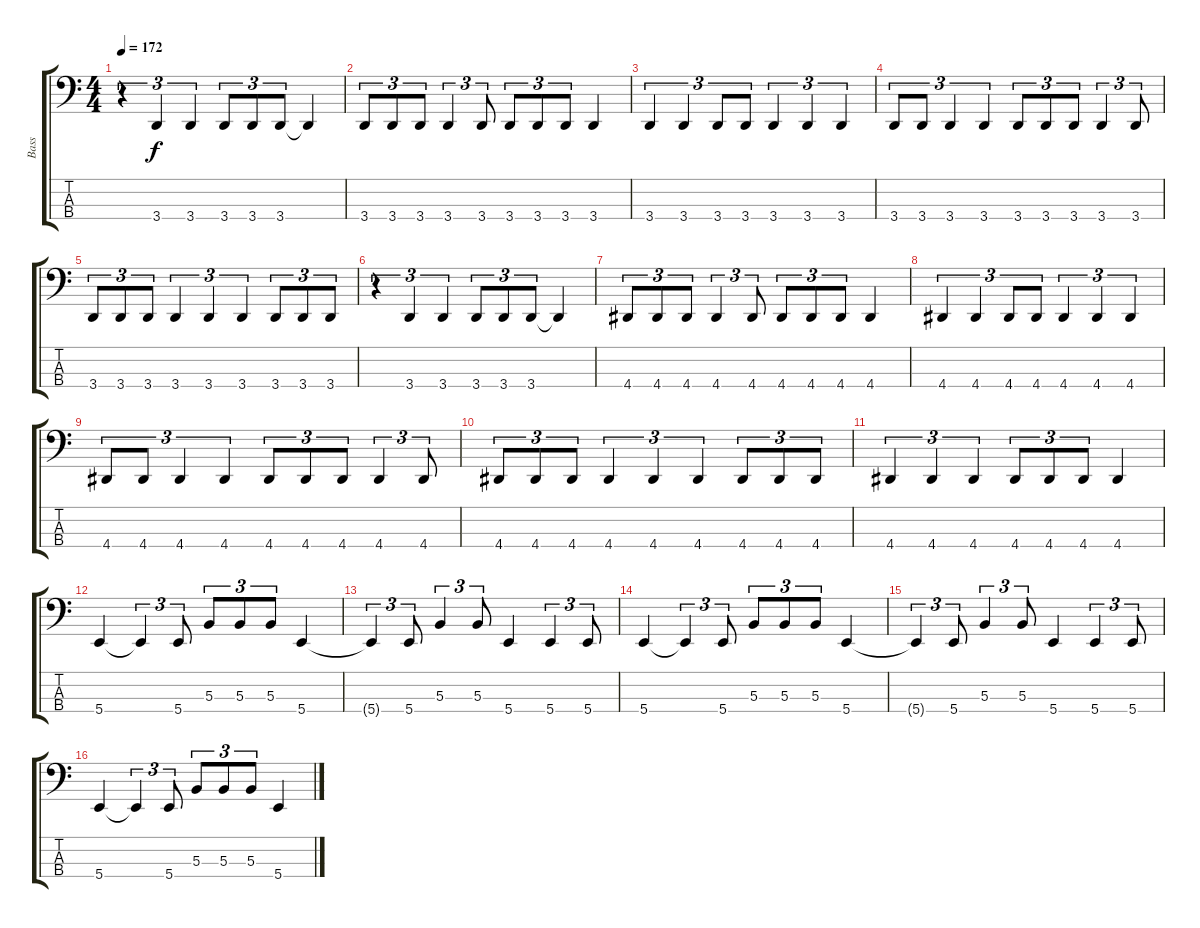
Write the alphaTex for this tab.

\track ("Bass" "Bass") {instrument electricbasspick}
\staff {score tabs}
\tuning (E2 B1 Gb1 B0) {hide}
\ts (4 4)
\tempo 172
\clef f4
\ks c
r.4{tu (3 2) dy f} 3.4.4{tu (3 2)} 3.4.4{tu (3 2)} 3.4.8{tu (3 2)} 3.4.8{tu (3 2)} 3.4.8{tu (3 2)} 3.4{t}.4 |
3.4.8{tu (3 2)} 3.4.8{tu (3 2)} 3.4.8{tu (3 2)} 3.4.4{tu (3 2)} 3.4.8{tu (3 2)} 3.4.8{tu (3 2)} 3.4.8{tu (3 2)} 3.4.8{tu (3 2)} 3.4.4 |
3.4.4{tu (3 2)} 3.4.4{tu (3 2)} 3.4.8{tu (3 2)} 3.4.8{tu (3 2)} 3.4.4{tu (3 2)} 3.4.4{tu (3 2)} 3.4.4{tu (3 2)} |
3.4.8{tu (3 2)} 3.4.8{tu (3 2)} 3.4.4{tu (3 2)} 3.4.4{tu (3 2)} 3.4.8{tu (3 2)} 3.4.8{tu (3 2)} 3.4.8{tu (3 2)} 3.4.4{tu (3 2)} 3.4.8{tu (3 2)} |
3.4.8{tu (3 2)} 3.4.8{tu (3 2)} 3.4.8{tu (3 2)} 3.4.4{tu (3 2)} 3.4.4{tu (3 2)} 3.4.4{tu (3 2)} 3.4.8{tu (3 2)} 3.4.8{tu (3 2)} 3.4.8{tu (3 2)} |
r.4{tu (3 2)} 3.4.4{tu (3 2)} 3.4.4{tu (3 2)} 3.4.8{tu (3 2)} 3.4.8{tu (3 2)} 3.4.8{tu (3 2)} 3.4{t}.4 |
4.4.8{tu (3 2)} 4.4.8{tu (3 2)} 4.4.8{tu (3 2)} 4.4.4{tu (3 2)} 4.4.8{tu (3 2)} 4.4.8{tu (3 2)} 4.4.8{tu (3 2)} 4.4.8{tu (3 2)} 4.4.4 |
4.4.4{tu (3 2)} 4.4.4{tu (3 2)} 4.4.8{tu (3 2)} 4.4.8{tu (3 2)} 4.4.4{tu (3 2)} 4.4.4{tu (3 2)} 4.4.4{tu (3 2)} |
4.4.8{tu (3 2)} 4.4.8{tu (3 2)} 4.4.4{tu (3 2)} 4.4.4{tu (3 2)} 4.4.8{tu (3 2)} 4.4.8{tu (3 2)} 4.4.8{tu (3 2)} 4.4.4{tu (3 2)} 4.4.8{tu (3 2)} |
4.4.8{tu (3 2)} 4.4.8{tu (3 2)} 4.4.8{tu (3 2)} 4.4.4{tu (3 2)} 4.4.4{tu (3 2)} 4.4.4{tu (3 2)} 4.4.8{tu (3 2)} 4.4.8{tu (3 2)} 4.4.8{tu (3 2)} |
4.4.4{tu (3 2)} 4.4.4{tu (3 2)} 4.4.4{tu (3 2)} 4.4.8{tu (3 2)} 4.4.8{tu (3 2)} 4.4.8{tu (3 2)} 4.4.4 |
5.4.4 5.4{t}.4{tu (3 2)} 5.4.8{tu (3 2)} 5.3.8{tu (3 2)} 5.3.8{tu (3 2)} 5.3.8{tu (3 2)} 5.4.4 |
5.4{t}.4{tu (3 2)} 5.4.8{tu (3 2)} 5.3.4{tu (3 2)} 5.3.8{tu (3 2)} 5.4.4 5.4.4{tu (3 2)} 5.4.8{tu (3 2)} |
5.4.4 5.4{t}.4{tu (3 2)} 5.4.8{tu (3 2)} 5.3.8{tu (3 2)} 5.3.8{tu (3 2)} 5.3.8{tu (3 2)} 5.4.4 |
5.4{t}.4{tu (3 2)} 5.4.8{tu (3 2)} 5.3.4{tu (3 2)} 5.3.8{tu (3 2)} 5.4.4 5.4.4{tu (3 2)} 5.4.8{tu (3 2)} |
5.4.4 5.4{t}.4{tu (3 2)} 5.4.8{tu (3 2)} 5.3.8{tu (3 2)} 5.3.8{tu (3 2)} 5.3.8{tu (3 2)} 5.4.4
